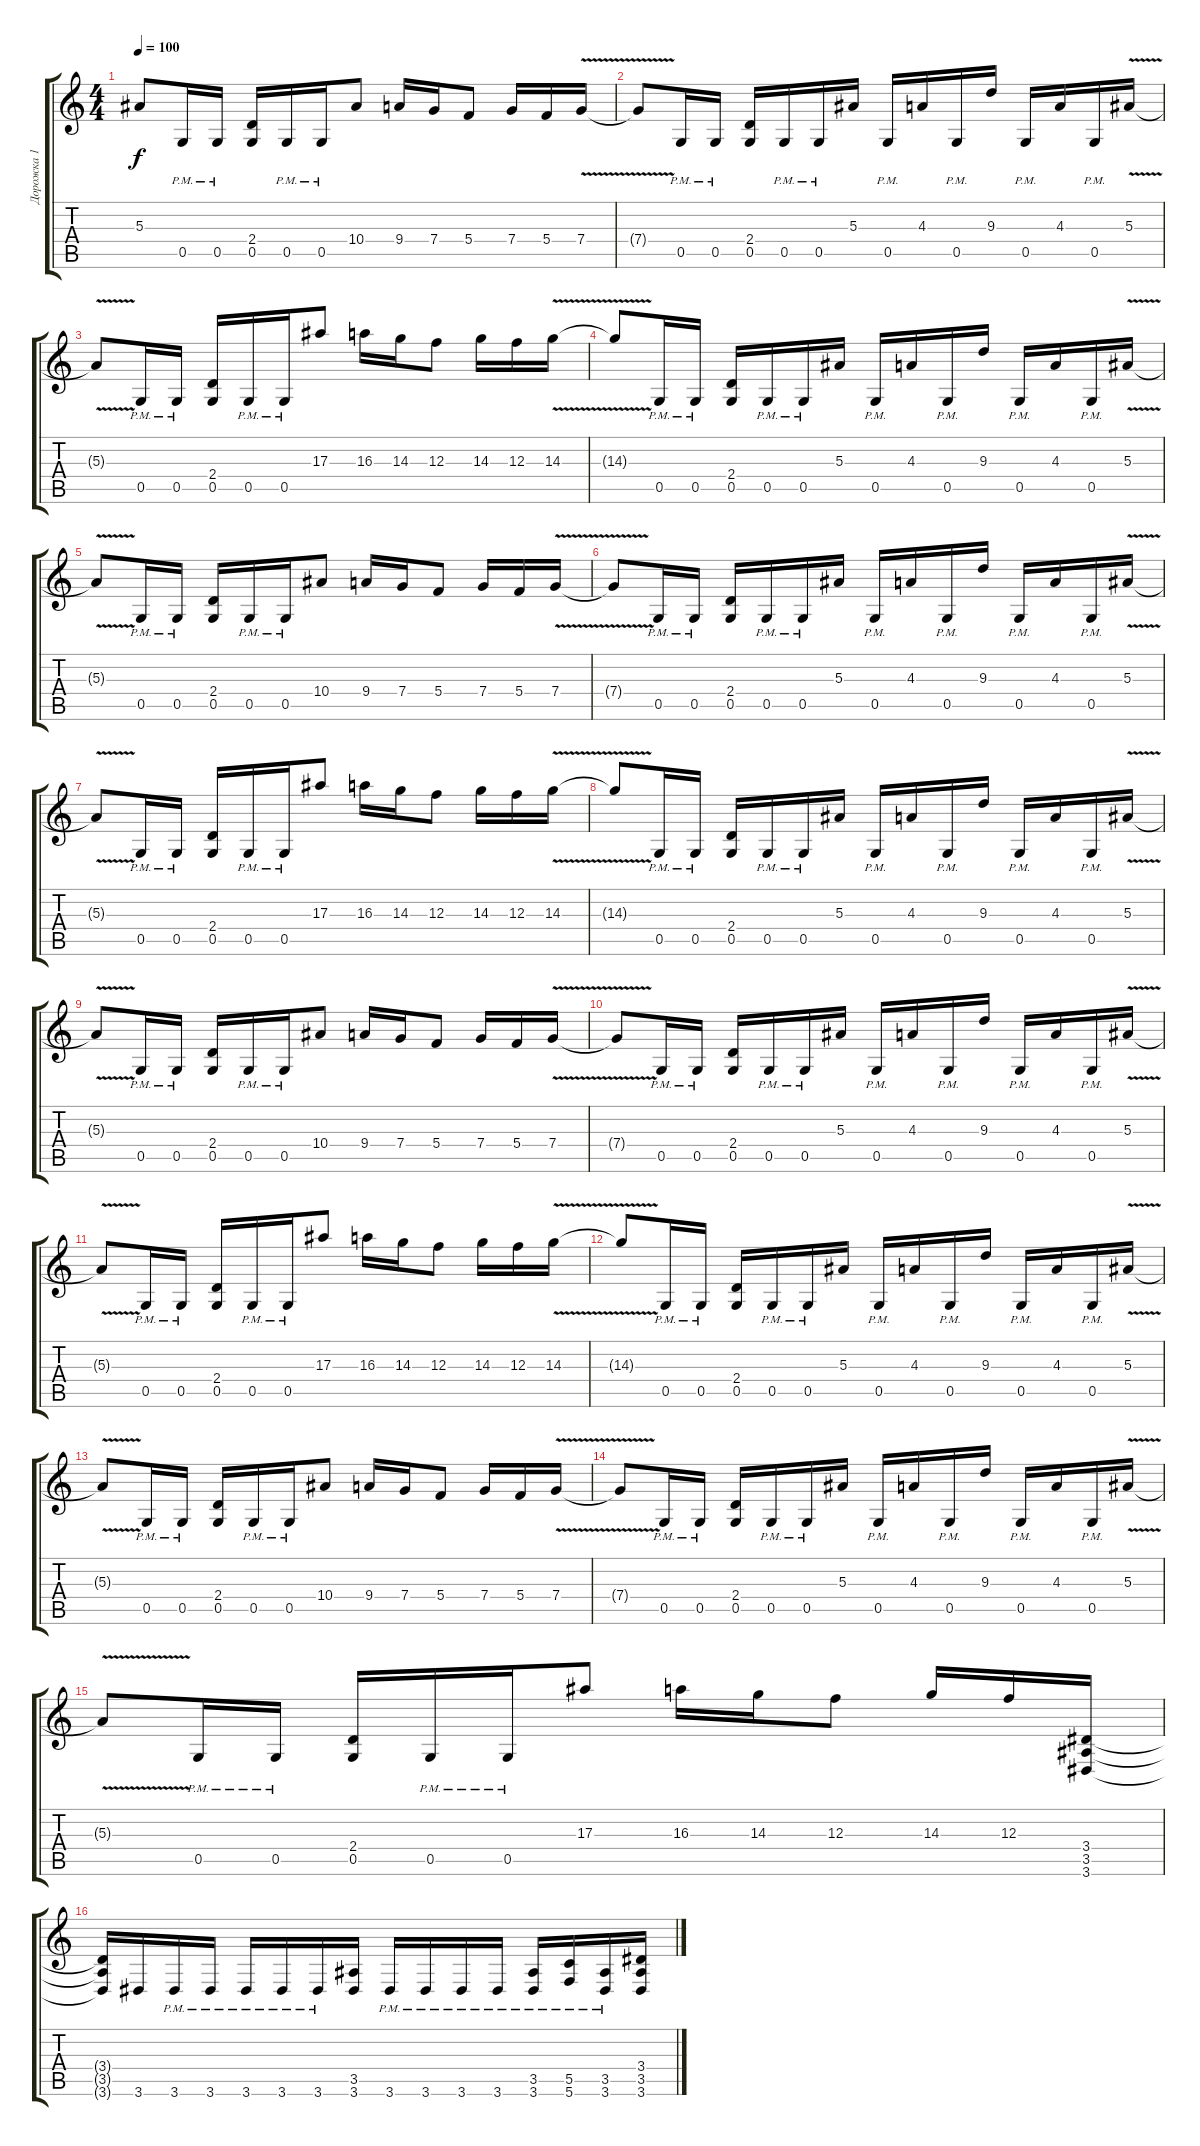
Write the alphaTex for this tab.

\track ("Дорожка 1" "Дорожка 1") {instrument distortionguitar}
\staff {score tabs}
\tuning (D4 A3 F3 C3 G2 C2) {hide}
\ts (4 4)
\tempo 100
\clef g2
\ks c
5.3{t}.8{dy f} 0.5{pm}.16 0.5{pm}.16 (2.4 0.5).16 0.5{pm}.16 0.5{pm}.16 10.4.8 9.4.16 7.4.16 5.4.8 7.4.16 5.4.16 7.4{v}.16 |
7.4{t}.8 0.5{pm}.16 0.5{pm}.16 (2.4 0.5).16 0.5{pm}.16 0.5{pm}.16 5.3.16 0.5{pm}.16 4.3.16 0.5{pm}.16 9.3.16 0.5{pm}.16 4.3.16 0.5{pm}.16 5.3{v}.16 |
5.3{t}.8 0.5{pm}.16 0.5{pm}.16 (2.4 0.5).16 0.5{pm}.16 0.5{pm}.16 17.3.8 16.3.16 14.3.16 12.3.8 14.3.16 12.3.16 14.3{v}.16 |
14.3{t}.8 0.5{pm}.16 0.5{pm}.16 (2.4 0.5).16 0.5{pm}.16 0.5{pm}.16 5.3.16 0.5{pm}.16 4.3.16 0.5{pm}.16 9.3.16 0.5{pm}.16 4.3.16 0.5{pm}.16 5.3{v}.16 |
5.3{t}.8 0.5{pm}.16 0.5{pm}.16 (2.4 0.5).16 0.5{pm}.16 0.5{pm}.16 10.4.8 9.4.16 7.4.16 5.4.8 7.4.16 5.4.16 7.4{v}.16 |
7.4{t}.8 0.5{pm}.16 0.5{pm}.16 (2.4 0.5).16 0.5{pm}.16 0.5{pm}.16 5.3.16 0.5{pm}.16 4.3.16 0.5{pm}.16 9.3.16 0.5{pm}.16 4.3.16 0.5{pm}.16 5.3{v}.16 |
5.3{t}.8 0.5{pm}.16 0.5{pm}.16 (2.4 0.5).16 0.5{pm}.16 0.5{pm}.16 17.3.8 16.3.16 14.3.16 12.3.8 14.3.16 12.3.16 14.3{v}.16 |
14.3{t}.8 0.5{pm}.16 0.5{pm}.16 (2.4 0.5).16 0.5{pm}.16 0.5{pm}.16 5.3.16 0.5{pm}.16 4.3.16 0.5{pm}.16 9.3.16 0.5{pm}.16 4.3.16 0.5{pm}.16 5.3{v}.16 |
5.3{t}.8 0.5{pm}.16 0.5{pm}.16 (2.4 0.5).16 0.5{pm}.16 0.5{pm}.16 10.4.8 9.4.16 7.4.16 5.4.8 7.4.16 5.4.16 7.4{v}.16 |
7.4{t}.8 0.5{pm}.16 0.5{pm}.16 (2.4 0.5).16 0.5{pm}.16 0.5{pm}.16 5.3.16 0.5{pm}.16 4.3.16 0.5{pm}.16 9.3.16 0.5{pm}.16 4.3.16 0.5{pm}.16 5.3{v}.16 |
5.3{t}.8 0.5{pm}.16 0.5{pm}.16 (2.4 0.5).16 0.5{pm}.16 0.5{pm}.16 17.3.8 16.3.16 14.3.16 12.3.8 14.3.16 12.3.16 14.3{v}.16 |
14.3{t}.8 0.5{pm}.16 0.5{pm}.16 (2.4 0.5).16 0.5{pm}.16 0.5{pm}.16 5.3.16 0.5{pm}.16 4.3.16 0.5{pm}.16 9.3.16 0.5{pm}.16 4.3.16 0.5{pm}.16 5.3{v}.16 |
5.3{t}.8 0.5{pm}.16 0.5{pm}.16 (2.4 0.5).16 0.5{pm}.16 0.5{pm}.16 10.4.8 9.4.16 7.4.16 5.4.8 7.4.16 5.4.16 7.4{v}.16 |
7.4{t}.8 0.5{pm}.16 0.5{pm}.16 (2.4 0.5).16 0.5{pm}.16 0.5{pm}.16 5.3.16 0.5{pm}.16 4.3.16 0.5{pm}.16 9.3.16 0.5{pm}.16 4.3.16 0.5{pm}.16 5.3{v}.16 |
5.3{t}.8 0.5{pm}.16 0.5{pm}.16 (2.4 0.5).16 0.5{pm}.16 0.5{pm}.16 17.3.8 16.3.16 14.3.16 12.3.8 14.3.16 12.3.16 (3.4 3.5 3.6).16 |
(3.4{t} 3.5{t} 3.6{t}).16 3.6.16 3.6{pm}.16 3.6{pm}.16 3.6{pm}.16 3.6{pm}.16 3.6{pm}.16 (3.5 3.6).16 3.6{pm}.16 3.6{pm}.16 3.6{pm}.16 3.6{pm}.16 (3.5 3.6{pm}).16 (5.5 5.6{pm}).16 (3.5 3.6{pm}).16 (3.4 3.5 3.6).16
